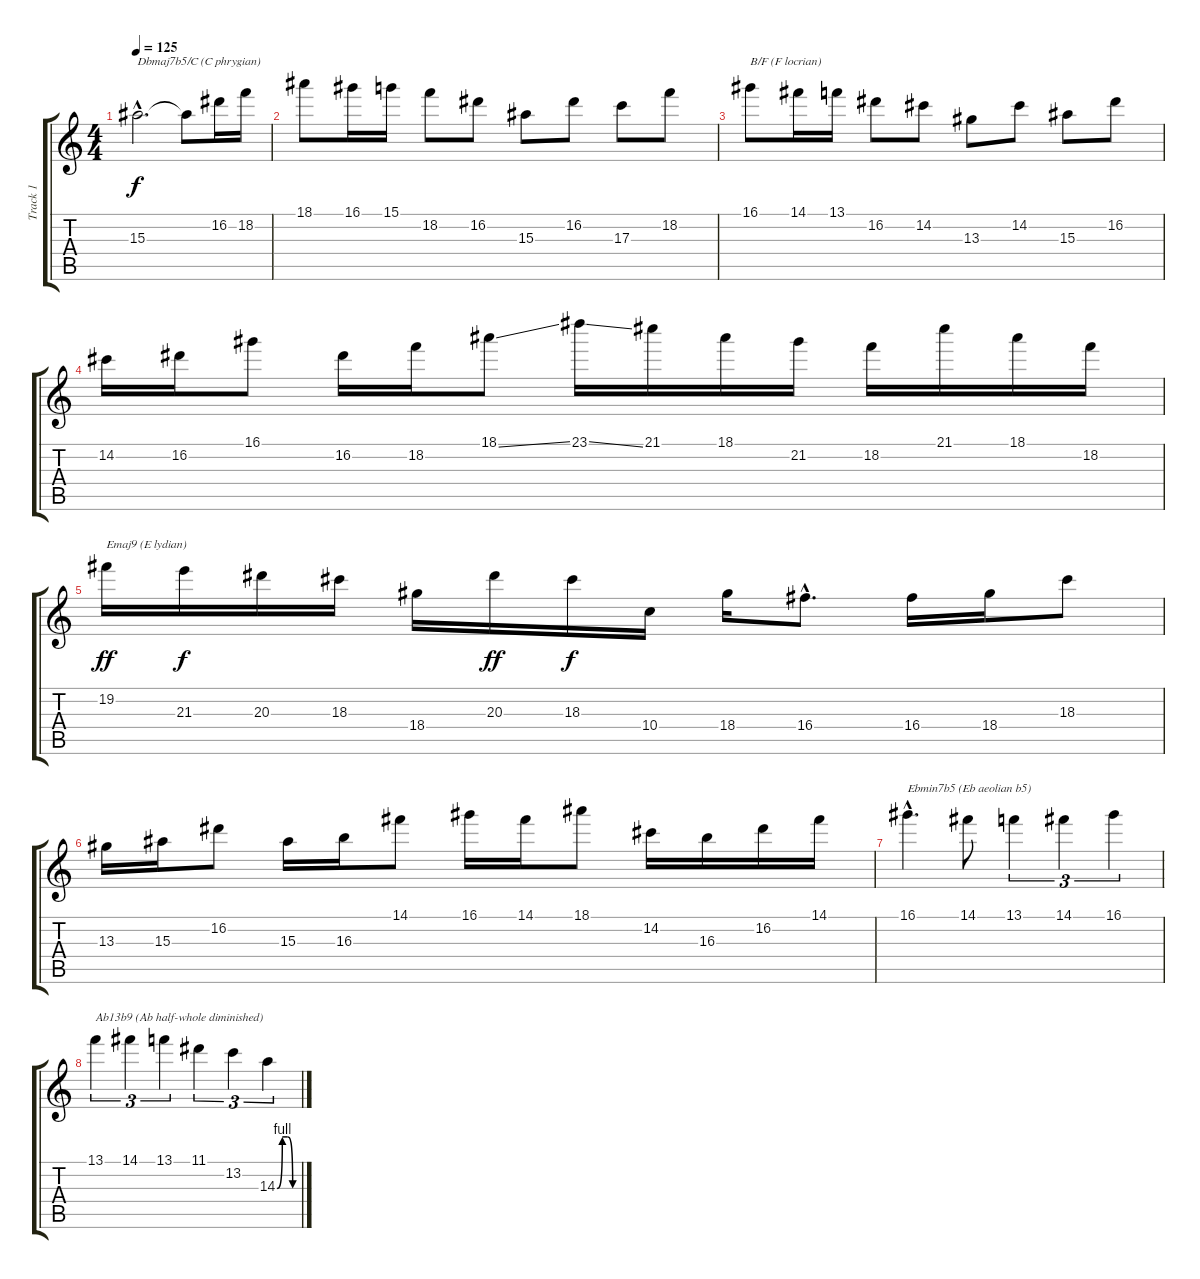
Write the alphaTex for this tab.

\track ("Track 1" "Track 1") {instrument distortionguitar}
\staff {score tabs}
\tuning (E4 B3 G3 D3 A2 E2) {hide}
\ts (4 4)
\tempo 125
\clef g2
\ks c
15.3{hac}.2{d txt "Dbmaj7b5/C (C phrygian)" dy f} 15.3{t}.8 16.2.16 18.2.16 |
18.1.8 16.1.16 15.1.16 18.2.8 16.2.8 15.3.8 16.2.8 17.3.8 18.2.8 |
16.1.8{txt "B/F (F locrian)"} 14.1.16 13.1.16 16.2.8 14.2.8 13.3.8 14.2.8 15.3.8 16.2.8 |
14.2.16 16.2.16 16.1.8 16.2.16 18.2.16 18.1{ss}.8 23.1{ss}.16 21.1.16 18.1.16 21.2.16 18.2.16 21.1.16 18.1.16 18.2.16 |
19.2.16{txt "Emaj9 (E lydian)" dy ff} 21.3.16{dy f} 20.3.16 18.3.16 18.4.16 20.3.16{dy ff} 18.3.16{dy f} 10.4.16 18.4.16 16.4{hac}.8{d} 16.4.16 18.4.16 18.3.8 |
13.3.16 15.3.16 16.2.8 15.3.16 16.3.16 14.1.8 16.1.16 14.1.16 18.1.8 14.2.16 16.3.16 16.2.16 14.1.16 |
16.1{hac}.4{d txt "Ebmin7b5 (Eb aeolian b5)"} 14.1.8 13.1.4{tu (3 2)} 14.1.4{tu (3 2)} 16.1.4{tu (3 2)} |
13.1.4{tu (3 2) txt "Ab13b9 (Ab half-whole diminished)"} 14.1.4{tu (3 2)} 13.1.4{tu (3 2)} 11.1.4{tu (3 2)} 13.2.4{tu (3 2)} 14.3{be (custom 0 0 15 4 30 4 45 0 60 0)}.4{tu (3 2)}
